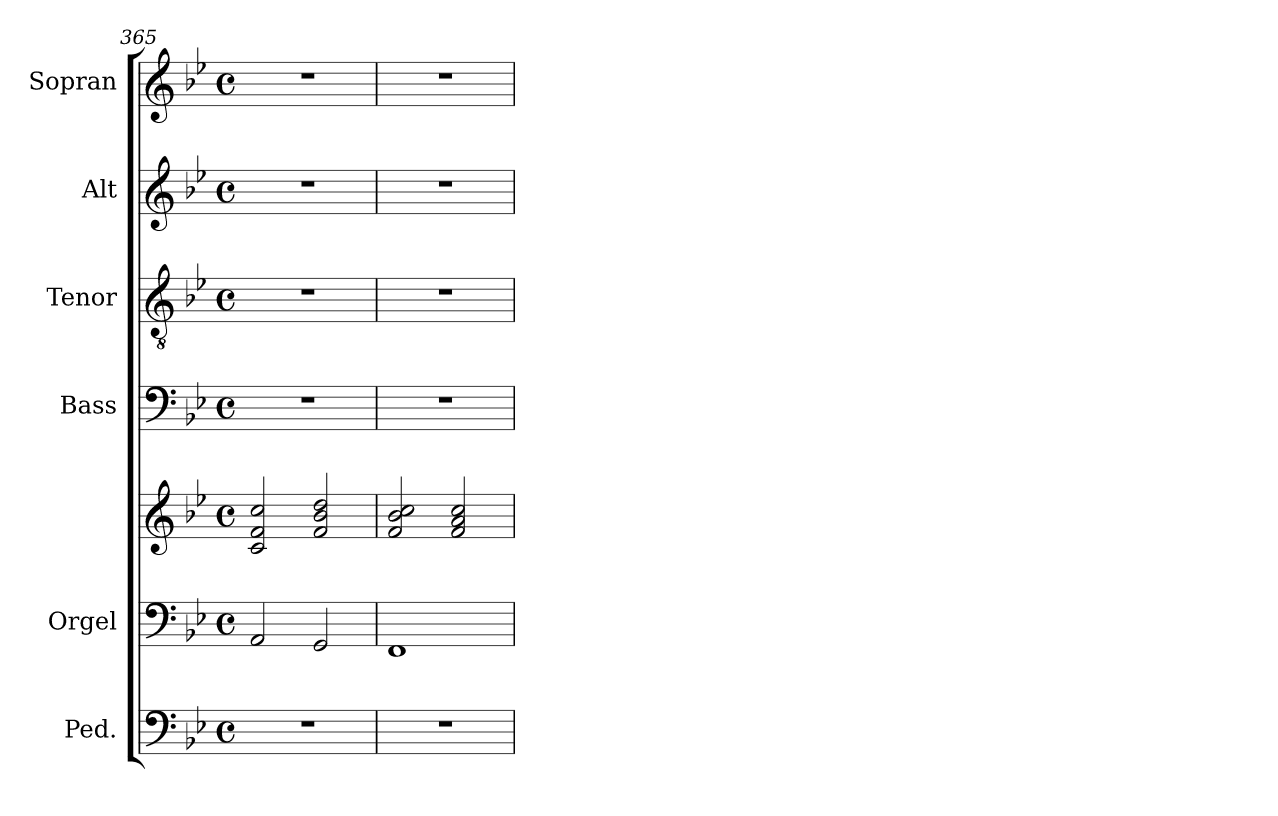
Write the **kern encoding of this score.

**kern	**kern	**kern	**kern	**kern	**kern	**kern
*part6	*part5	*part5	*part4	*part3	*part2	*part1
*staff7	*staff6	*staff5	*staff4	*staff3	*staff2	*staff1
*I"Ped.	*I"Orgel	*	*I"Bass	*I"Tenor	*I"Alt	*I"Sopran
*	*I'Org.	*	*I'B.	*I'T.	*I'A.	*I'S.
*clefF4	*clefF4	*clefG2	*clefF4	*clefGv2	*clefG2	*clefG2
*ITrd7c12	*	*	*	*	*	*
*k[b-e-]	*k[b-e-]	*k[b-e-]	*k[b-e-]	*k[b-e-]	*k[b-e-]	*k[b-e-]
*B-:	*B-:	*B-:	*B-:	*B-:	*B-:	*B-:
*M4/4	*M4/4	*M4/4	*M4/4	*M4/4	*M4/4	*M4/4
*met(c)	*met(c)	*met(c)	*met(c)	*met(c)	*met(c)	*met(c)
=365	=365	=365	=365	=365	=365	=365
1r	2AA/	2c/ 2f/ 2cc/	1r	1r	1r	1r
.	2GG/	2f/ 2b-/ 2dd/	.	.	.	.
=366	=366	=366	=366	=366	=366	=366
1r	1FF	2f/ 2b-/ 2cc/	1r	1r	1r	1r
.	.	2f/ 2a/ 2cc/	.	.	.	.
=	=	=	=	=	=	=
*-	*-	*-	*-	*-	*-	*-
